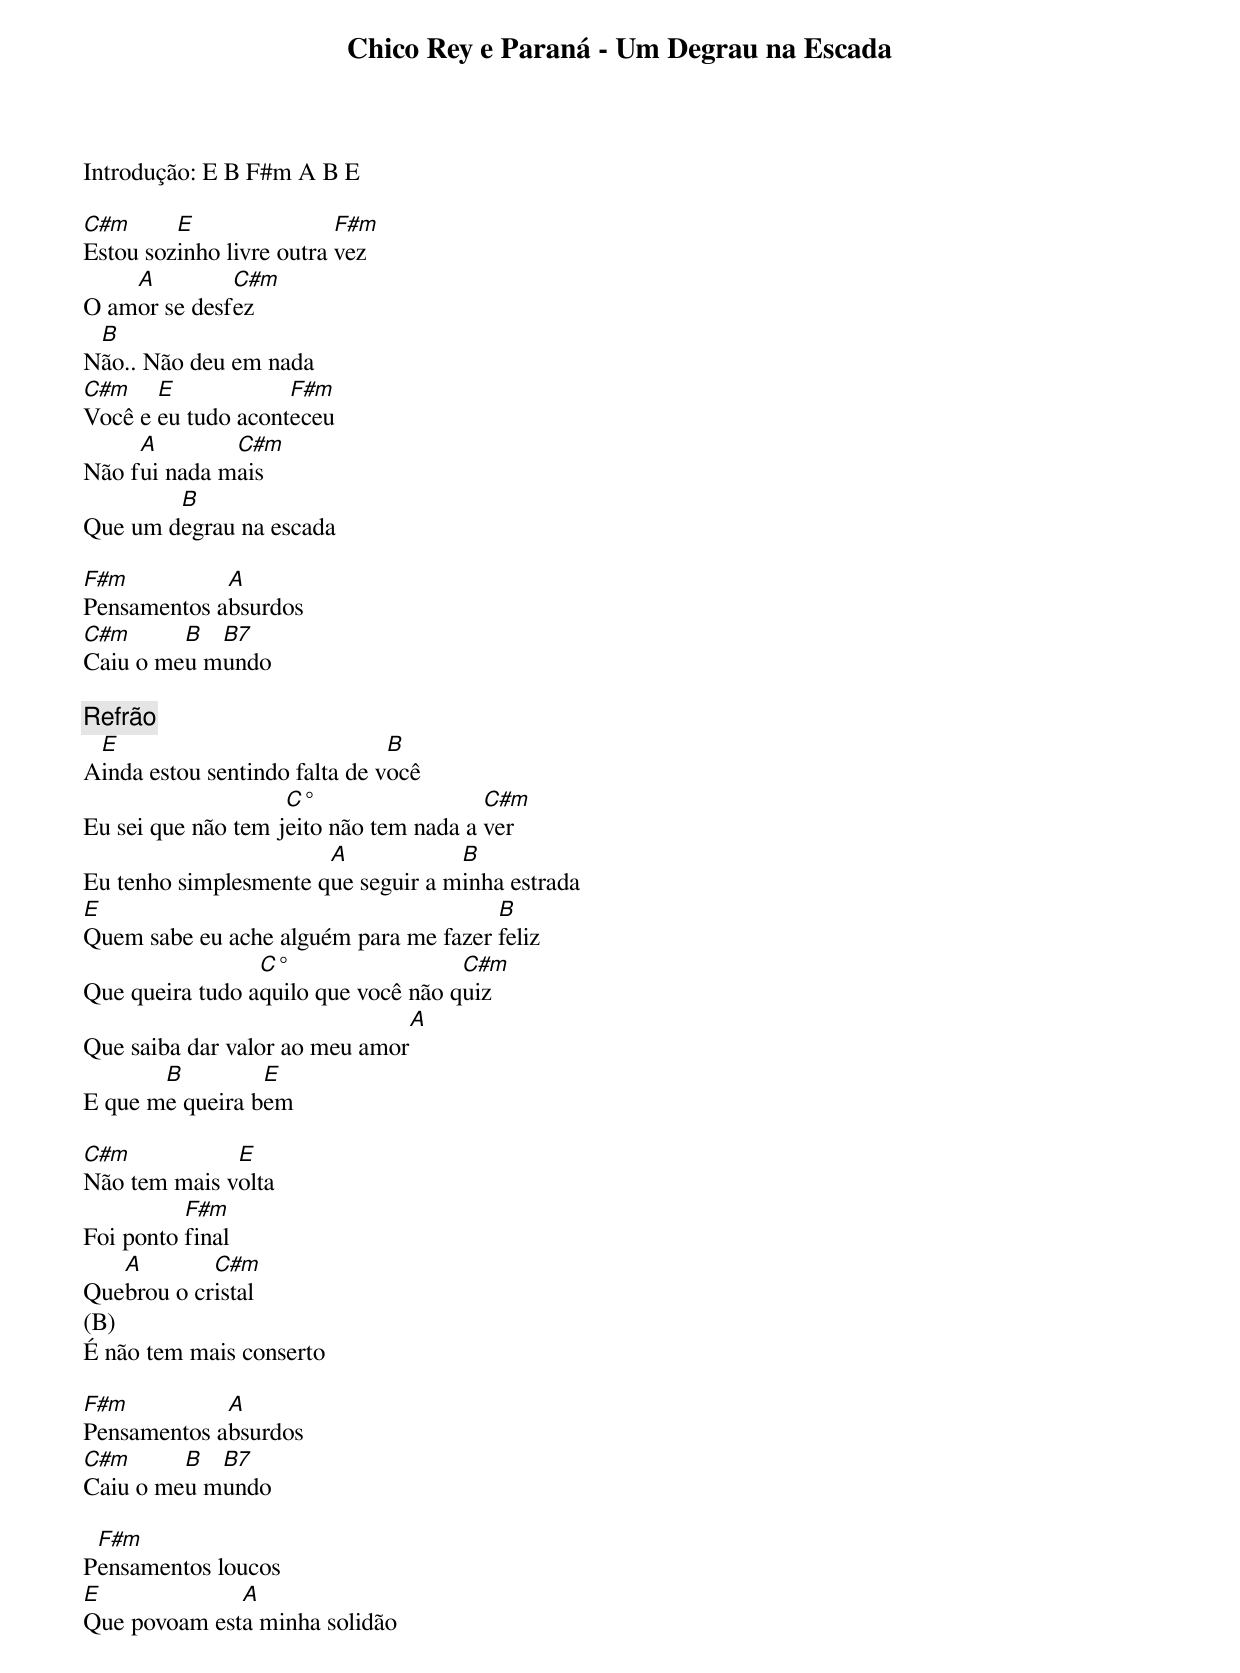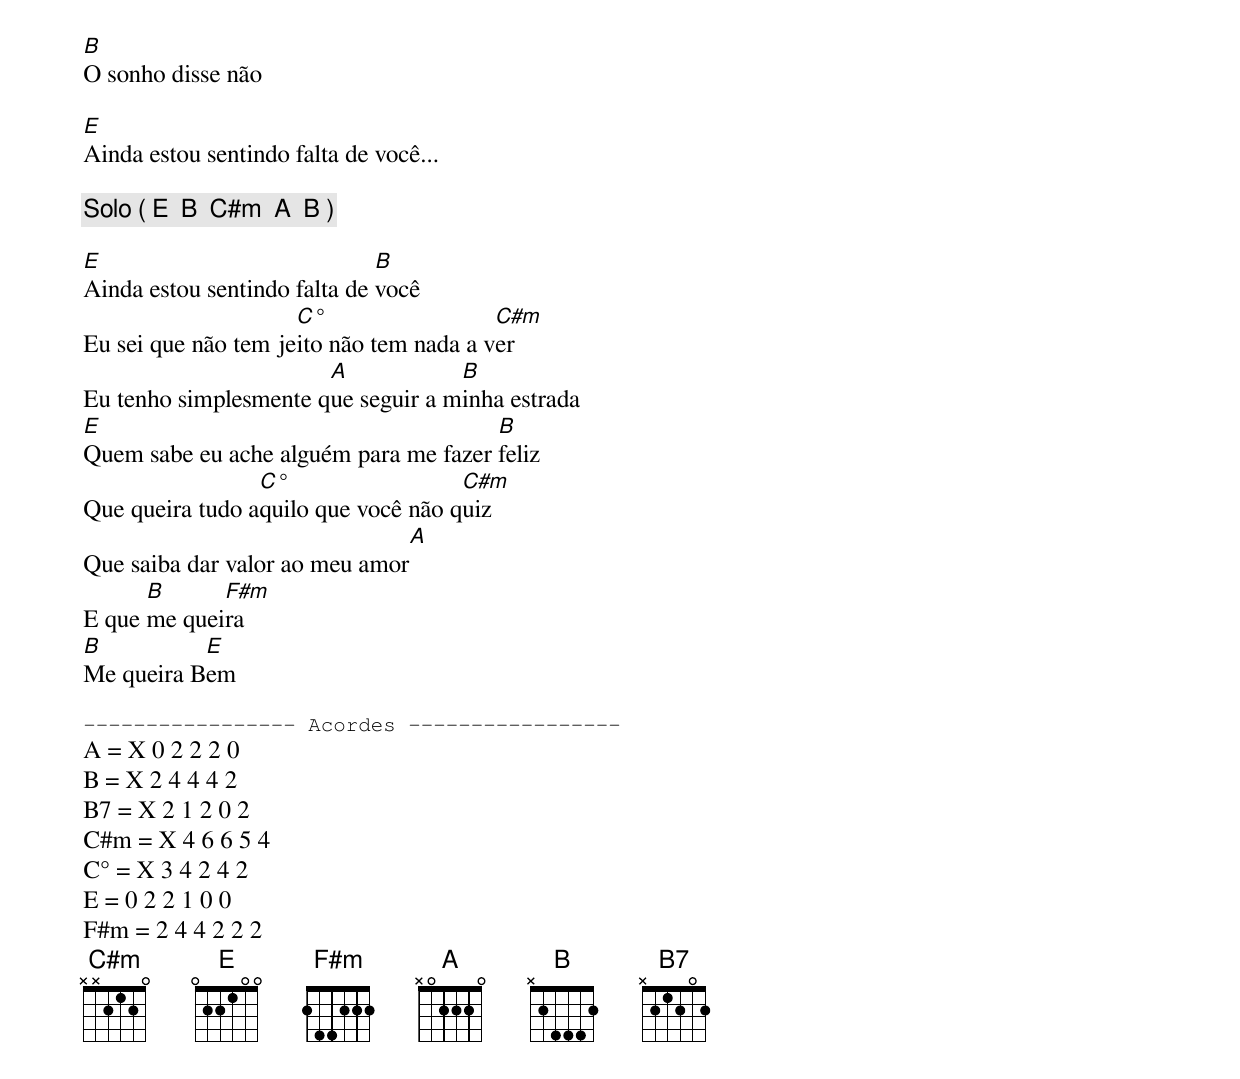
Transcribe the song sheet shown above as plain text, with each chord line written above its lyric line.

Chico Rey e Paraná - Um Degrau na Escada

Introdução: E B F#m A B E

C#m      E                F#m
Estou sozinho livre outra vez
    A         C#m
O amor se desfez
 B
Não.. Não deu em nada
C#m    E            F#m
Você e eu tudo aconteceu
     A        C#m
Não fui nada mais
        B
Que um degrau na escada

F#m          A
Pensamentos absurdos
C#m      B  B7
Caiu o meu mundo

[Refrão]
 E                             B
Ainda estou sentindo falta de você
                    C°                  C#m
Eu sei que não tem jeito não tem nada a ver
                       A            B
Eu tenho simplesmente que seguir a minha estrada
E                                      B
Quem sabe eu ache alguém para me fazer feliz
                 C°                  C#m
Que queira tudo aquilo que você não quiz
                                A
Que saiba dar valor ao meu amor
       B         E
E que me queira bem

C#m           E
Não tem mais volta
          F#m
Foi ponto final
   A        C#m
Quebrou o cristal
(B)
É não tem mais conserto

F#m          A
Pensamentos absurdos
C#m      B  B7
Caiu o meu mundo

{ Refrão...}
 F#m
Pensamentos loucos
E             A
Que povoam esta minha solidão
B
O sonho disse não

E
Ainda estou sentindo falta de você...

[Solo] ( E  B  C#m  A  B )

E                             B
Ainda estou sentindo falta de você
                     C°                  C#m
Eu sei que não tem jeito não tem nada a ver
                       A            B
Eu tenho simplesmente que seguir a minha estrada
E                                      B
Quem sabe eu ache alguém para me fazer feliz
                 C°                  C#m
Que queira tudo aquilo que você não quiz
                                A
Que saiba dar valor ao meu amor
      B      F#m
E que me queira
B          E
Me queira Bem

----------------- Acordes -----------------
A = X 0 2 2 2 0
B = X 2 4 4 4 2
B7 = X 2 1 2 0 2
C#m = X 4 6 6 5 4
C° = X 3 4 2 4 2
E = 0 2 2 1 0 0
F#m = 2 4 4 2 2 2
